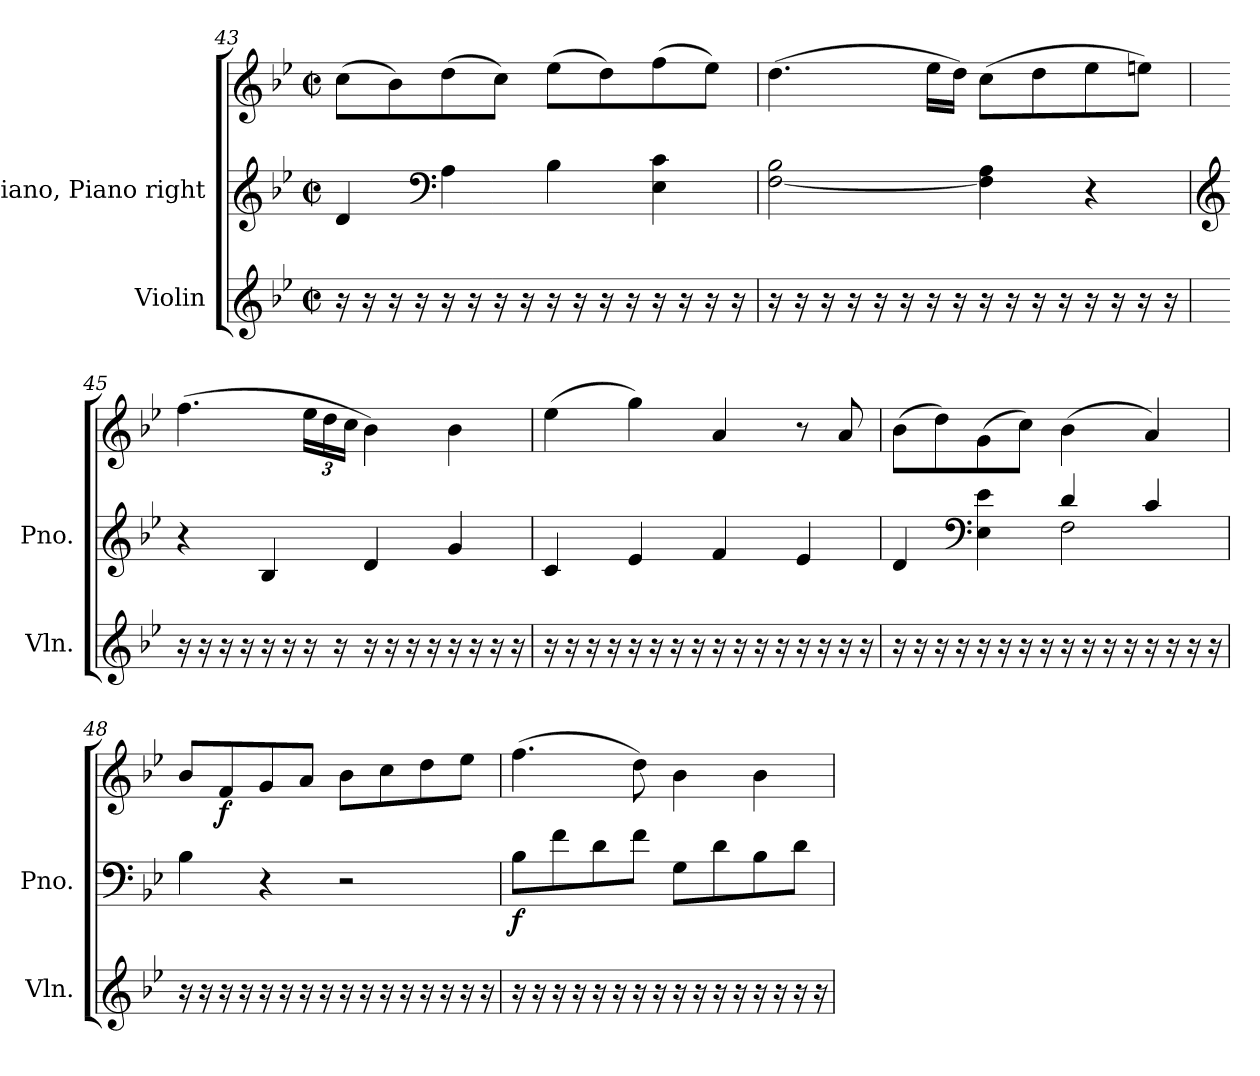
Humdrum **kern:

**kern	**kern	**kern	**dynam
*part2	*part1	*part1	*part1
*staff3	*staff2	*staff1	*staff1/2
*I"Violin	*I"Piano, Piano right	*	*
*I'Vln.	*I'Pno.	*	*
!!LO:PB:g=z
*clefG2	*clefG2	*clefG2	*
*k[b-e-]	*k[b-e-]	*k[b-e-]	*
*M2/2	*M2/2	*M2/2	*
*met(c|)	*met(c|)	*met(c|)	*
=43	=43	=43	=43
16r	4d/	(>8cc\L	.
16r	.	.	.
16r	.	8b-\)	.
16r	.	.	.
*	*clefF4	*	*
16r	4A\	(>8dd\	.
16r	.	.	.
16r	.	8cc\J)	.
16r	.	.	.
16r	4B-\	(>8ee-\L	.
16r	.	.	.
16r	.	8dd\)	.
16r	.	.	.
16r	4E-\ 4c\	(>8ff\	.
16r	.	.	.
16r	.	8ee-\J)	.
16r	.	.	.
=44	=44	=44	=44
16r	[2F\ 2B-\	(>4.dd\	.
16r	.	.	.
16r	.	.	.
16r	.	.	.
16r	.	.	.
16r	.	.	.
16r	.	16ee-\LL	.
16r	.	16dd\JJ)	.
16r	4F\] 4A\	(>8cc\L	.
16r	.	.	.
16r	.	8dd\	.
16r	.	.	.
16r	4r	8ee-\	.
16r	.	.	.
16r	.	8een\J)	.
16r	.	.	.
!!LO:LB:g=z
=45	=45	=45	=45
*	*clefG2	*	*
16r	4r	(>4.ff\	.
16r	.	.	.
16r	.	.	.
16r	.	.	.
16r	4B-/	.	.
16r	.	.	.
*	*	*Xbrackettup	*
16r	.	24ee-\LL	.
.	.	24dd\	.
16r	.	.	.
.	.	24cc\JJ	.
16r	4d/	4b-\)	.
16r	.	.	.
16r	.	.	.
16r	.	.	.
16r	4g/	4b-\	.
16r	.	.	.
16r	.	.	.
16r	.	.	.
=46	=46	=46	=46
16r	4c/	(>4ee-\	.
16r	.	.	.
16r	.	.	.
16r	.	.	.
16r	4e-/	4gg\)	.
16r	.	.	.
16r	.	.	.
16r	.	.	.
16r	4f/	4a/	.
16r	.	.	.
16r	.	.	.
16r	.	.	.
16r	4e-/	8r	.
16r	.	.	.
16r	.	8a/	.
16r	.	.	.
!!LO:LB:g=z
=47	=47	=47	=47
*	*^	*	*
16r	4d/	2ryy	(>8b-\L	.
16r	.	.	.	.
16r	.	.	8dd\)	.
16r	.	.	.	.
*	*clefF4	*	*	*
16r	4E-\ 4e-\	.	(>8g\	.
16r	.	.	.	.
16r	.	.	8cc\J)	.
16r	.	.	.	.
16r	4d/	2F\	(>4b-\	.
16r	.	.	.	.
16r	.	.	.	.
16r	.	.	.	.
16r	4c/	.	4a/)	.
16r	.	.	.	.
16r	.	.	.	.
16r	.	.	.	.
*	*v	*v	*	*
=48	=48	=48	=48
16r	4B-\	8b-/L	.
16r	.	.	.
!	!	!	!LO:DY:b
16r	.	8f/	f
16r	.	.	.
16r	4r	8g/	.
16r	.	.	.
16r	.	8a/J	.
16r	.	.	.
16r	2r	8b-\L	.
16r	.	.	.
16r	.	8cc\	.
16r	.	.	.
16r	.	8dd\	.
16r	.	.	.
16r	.	8ee-\J	.
16r	.	.	.
!!LO:PB:g=z
=49	=49	=49	=49
!	!	!	!LO:DY:b=2
16r	8B-\L	(>4.ff\	f
16r	.	.	.
16r	8f\	.	.
16r	.	.	.
16r	8d\	.	.
16r	.	.	.
16r	8f\J	8dd\)	.
16r	.	.	.
16r	8G\L	4b-\	.
16r	.	.	.
16r	8d\	.	.
16r	.	.	.
16r	8B-\	4b-\	.
16r	.	.	.
16r	8d\J	.	.
16r	.	.	.
=	=	=	=
*-	*-	*-	*-
